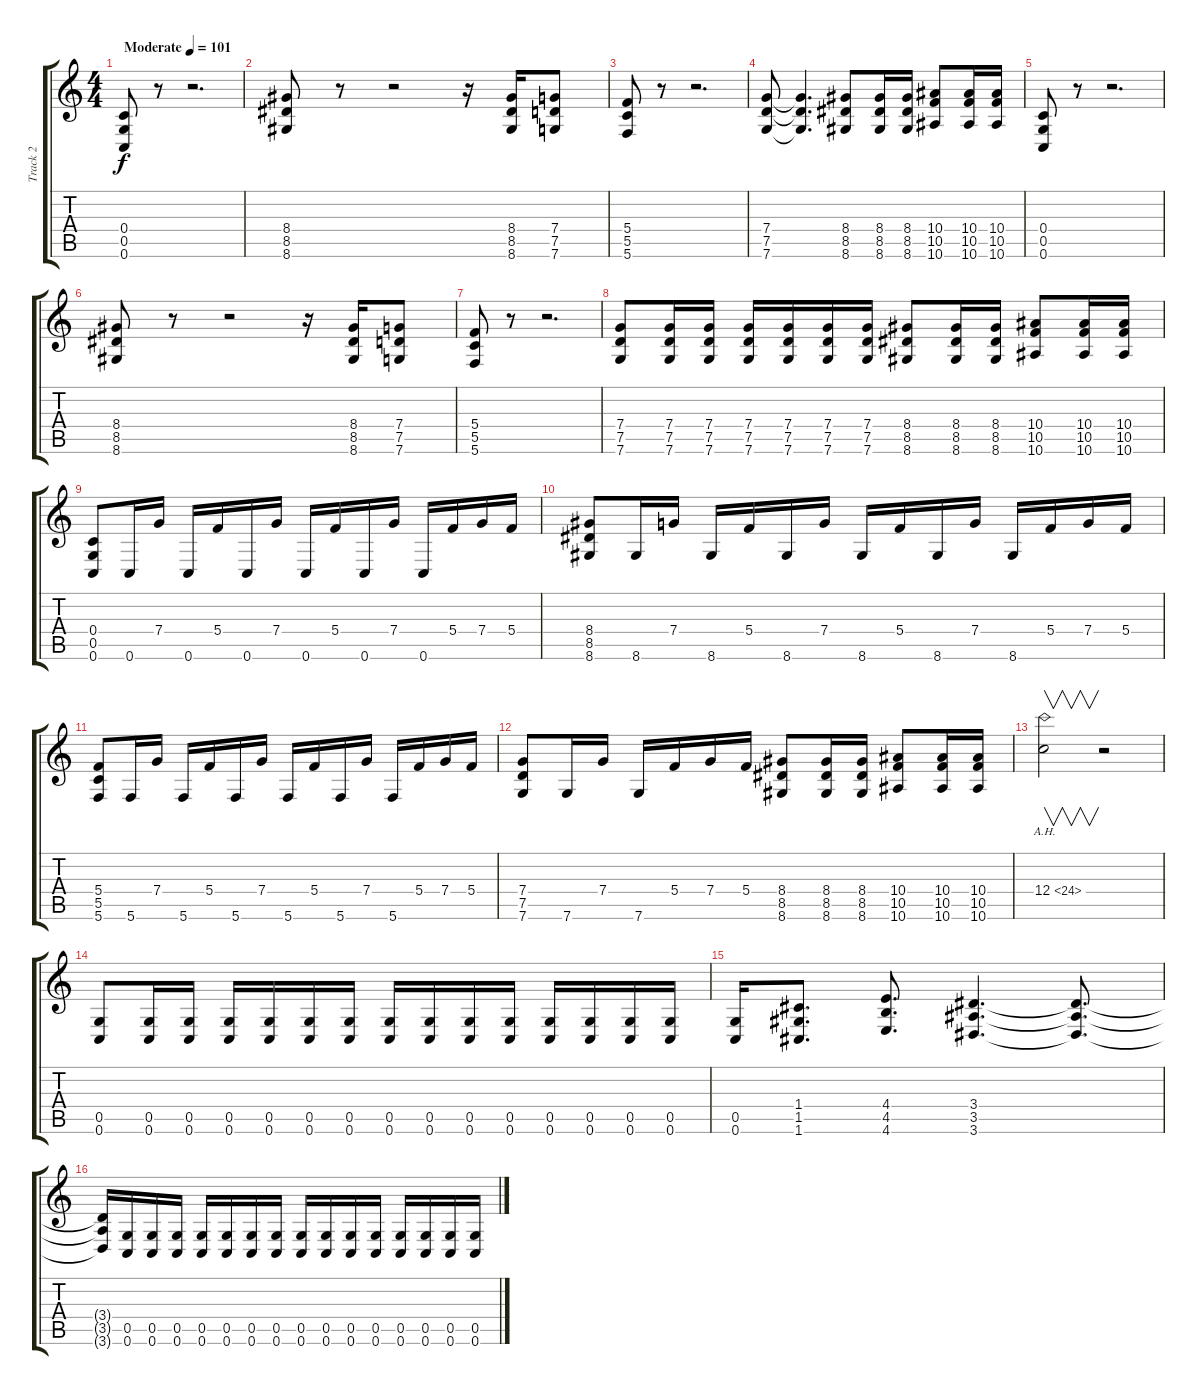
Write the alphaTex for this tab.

\track ("Track 2" "Track 2") {instrument distortionguitar}
\staff {score tabs}
\tuning (D4 A3 F3 C3 G2 C2) {hide}
\ts (4 4)
\tempo (101 "Moderate")
\clef g2
\ks c
(0.4 0.5 0.6).8{dy f instrument distortionguitar} r.8 r.2{d} |
(8.4 8.5 8.6).8 r.8 r.2 r.16 (8.4 8.5 8.6).16 (7.4 7.5 7.6).8 |
(5.4 5.5 5.6).8 r.8 r.2{d} |
(7.4 7.5 7.6).8 (7.4{t} 7.5{t} 7.6{t}).4{d} (8.4 8.5 8.6).8 (8.4 8.5 8.6).16 (8.4 8.5 8.6).16 (10.4 10.5 10.6).8 (10.4 10.5 10.6).16 (10.4 10.5 10.6).16 |
(0.4 0.5 0.6).8 r.8 r.2{d} |
(8.4 8.5 8.6).8 r.8 r.2 r.16 (8.4 8.5 8.6).16 (7.4 7.5 7.6).8 |
(5.4 5.5 5.6).8 r.8 r.2{d} |
(7.4 7.5 7.6).8 (7.4 7.5 7.6).16 (7.4 7.5 7.6).16 (7.4 7.5 7.6).16 (7.4 7.5 7.6).16 (7.4 7.5 7.6).16 (7.4 7.5 7.6).16 (8.4 8.5 8.6).8 (8.4 8.5 8.6).16 (8.4 8.5 8.6).16 (10.4 10.5 10.6).8 (10.4 10.5 10.6).16 (10.4 10.5 10.6).16 |
(0.4 0.5 0.6).8 0.6.16 7.4.16 0.6.16 5.4.16 0.6.16 7.4.16 0.6.16 5.4.16 0.6.16 7.4.16 0.6.16 5.4.16 7.4.16 5.4.16 |
(8.4 8.5 8.6).8 8.6.16 7.4.16 8.6.16 5.4.16 8.6.16 7.4.16 8.6.16 5.4.16 8.6.16 7.4.16 8.6.16 5.4.16 7.4.16 5.4.16 |
(5.4 5.5 5.6).8 5.6.16 7.4.16 5.6.16 5.4.16 5.6.16 7.4.16 5.6.16 5.4.16 5.6.16 7.4.16 5.6.16 5.4.16 7.4.16 5.4.16 |
(7.4 7.5 7.6).8 7.6.16 7.4.16 7.6.16 5.4.16 7.4.16 5.4.16 (8.4 8.5 8.6).8 (8.4 8.5 8.6).16 (8.4 8.5 8.6).16 (10.4 10.5 10.6).8 (10.4 10.5 10.6).16 (10.4 10.5 10.6).16 |
12.4{ah 12}.2{v} r.2 |
(0.5 0.6).8 (0.5 0.6).16 (0.5 0.6).16 (0.5 0.6).16 (0.5 0.6).16 (0.5 0.6).16 (0.5 0.6).16 (0.5 0.6).16 (0.5 0.6).16 (0.5 0.6).16 (0.5 0.6).16 (0.5 0.6).16 (0.5 0.6).16 (0.5 0.6).16 (0.5 0.6).16 |
(0.5 0.6).16 (1.4 1.5 1.6).8{d} (4.4 4.5 4.6).8{d} (3.4 3.5 3.6).4{d} (3.4{t} 3.5{t} 3.6{t}).8{d} |
(3.4{t} 3.5{t} 3.6{t}).16 (0.5 0.6).16 (0.5 0.6).16 (0.5 0.6).16 (0.5 0.6).16 (0.5 0.6).16 (0.5 0.6).16 (0.5 0.6).16 (0.5 0.6).16 (0.5 0.6).16 (0.5 0.6).16 (0.5 0.6).16 (0.5 0.6).16 (0.5 0.6).16 (0.5 0.6).16 (0.5 0.6).16
